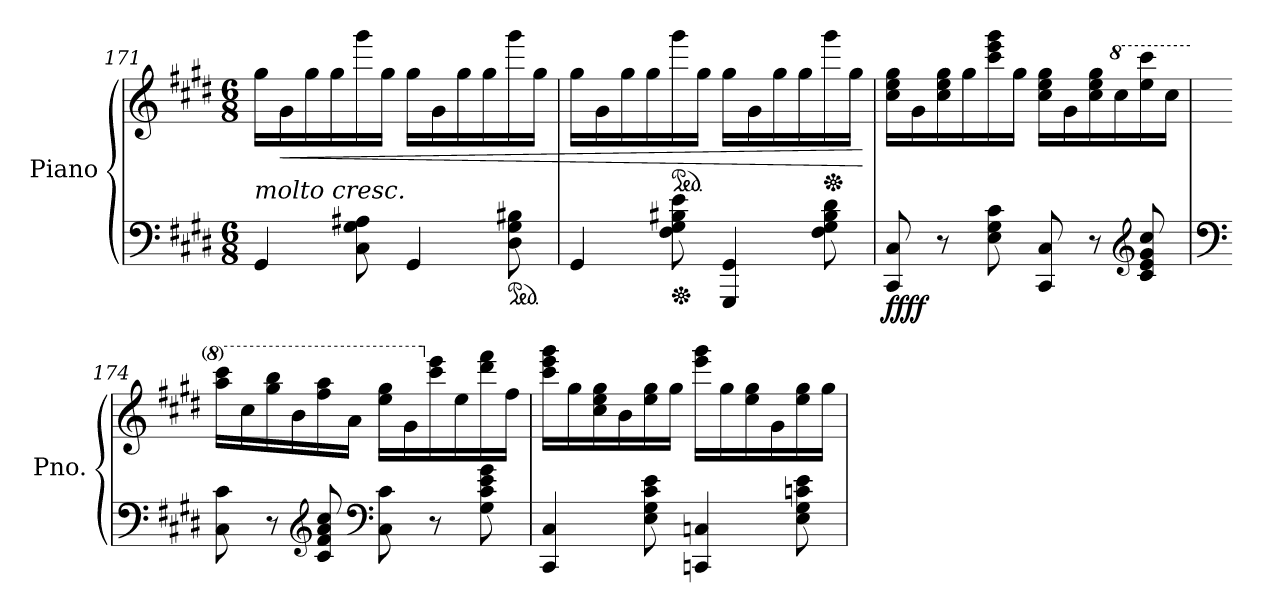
**kern	**kern	**dynam
*part1	*part1	*part1
*staff2	*staff1	*staff1/2
*I"Piano	*	*
*I'Pno.	*	*
*clefF4	*clefG2	*
*k[f#c#g#d#]	*k[f#c#g#d#]	*
*M6/8	*M6/8	*
=171	=171	=171
!LO:TX:a:i:t=molto cresc.	!	!
!	!	!LO:DY:b=2
!	!	!LO:DY:n=1:b
4GG#/	16gg#\LL	mf mp
!	!	!LO:HP:b
.	16g#\	<
.	16gg#\	.
.	16gg#\	.
8C#\ 8G#\ 8A#X\	16ggg#\	.
.	16gg#\JJ	.
4GG#/	16gg#\LL	.
.	16g#\	.
.	16gg#\	.
.	16gg#\	.
*ped	*	*
8D#\ 8G#\ 8B#X\	16ggg#\	.
.	16gg#\JJ	.
=172	=172	=172
4GG#/	16gg#\LL	.
.	16g#\	.
.	16gg#\	.
.	16gg#\	.
*Xped	*	*
*	*ped	*
8F#\ 8G#\ 8B#X\ 8e\	16ggg#\	.
.	16gg#\JJ	.
4GGG#/ 4GG#/	16gg#\LL	.
.	16g#\	.
.	16gg#\	.
.	16gg#\	.
*	*Xped	*
8F#\ 8G#\ 8B#\ 8d#\	16ggg#\	.
.	16gg#\JJ	.
.	.	[
!!LO:LB:g=z
=173	=173	=173
!	!	!LO:DY:b=2
!	!	!LO:DY:n=1:b
8CC#/ 8C#/	16cc#\ 16ee\ 16gg#\LL	ff ff
.	16g#\	.
8r	16cc#\ 16ee\ 16gg#\	.
.	16gg#\	.
8E\ 8G#\ 8c#\	16ccc#\ 16eee\ 16ggg#\	.
.	16gg#\JJ	.
8CC#/ 8C#/	16cc#\ 16ee\ 16gg#\LL	.
.	16g#\	.
8r	16cc#\ 16ee\ 16gg#\	.
*	*8va	*
.	16ccc#\	.
*clefG2	*	*
8c#/ 8e/ 8g#/ 8cc#/	16eee\ 16cccc#\	.
.	16ccc#\JJ	.
=174	=174	=174
*clefF4	*	*
8C#\ 8c#\	16aaa\ 16cccc#\LL	.
.	16ccc#\	.
8r	16ggg#\ 16bbb\	.
.	16bb\	.
*clefG2	*	*
8c#/ 8f#/ 8a/ 8cc#/	16fff#\ 16aaa\	.
.	16aa\JJ	.
*clefF4	*	*
8C#\ 8c#\	16eee\ 16ggg#\LL	.
.	16gg#\	.
*	*X8va	*
8r	16ccc#\ 16eee\	.
.	16ee\	.
8G#\ 8c#\ 8e\ 8g#\	16ddd#\ 16fff#\	.
.	16ff#\JJ	.
=175	=175	=175
4CC#/ 4C#/	16ccc#\ 16eee\ 16ggg#\LL	.
.	16gg#\	.
.	16cc#\ 16ee\ 16gg#\	.
.	16b\	.
8E\ 8G#\ 8c#\ 8e\	16ee\ 16gg#\	.
.	16gg#\JJ	.
4CCn/ 4Cn/	16eee\ 16ggg#\LL	.
.	16gg#\	.
.	16ee\ 16gg#\	.
.	16g#\	.
8E\ 8G#\ 8cn\ 8e\	16ee\ 16gg#\	.
.	16gg#\JJ	.
=	=	=
*-	*-	*-
